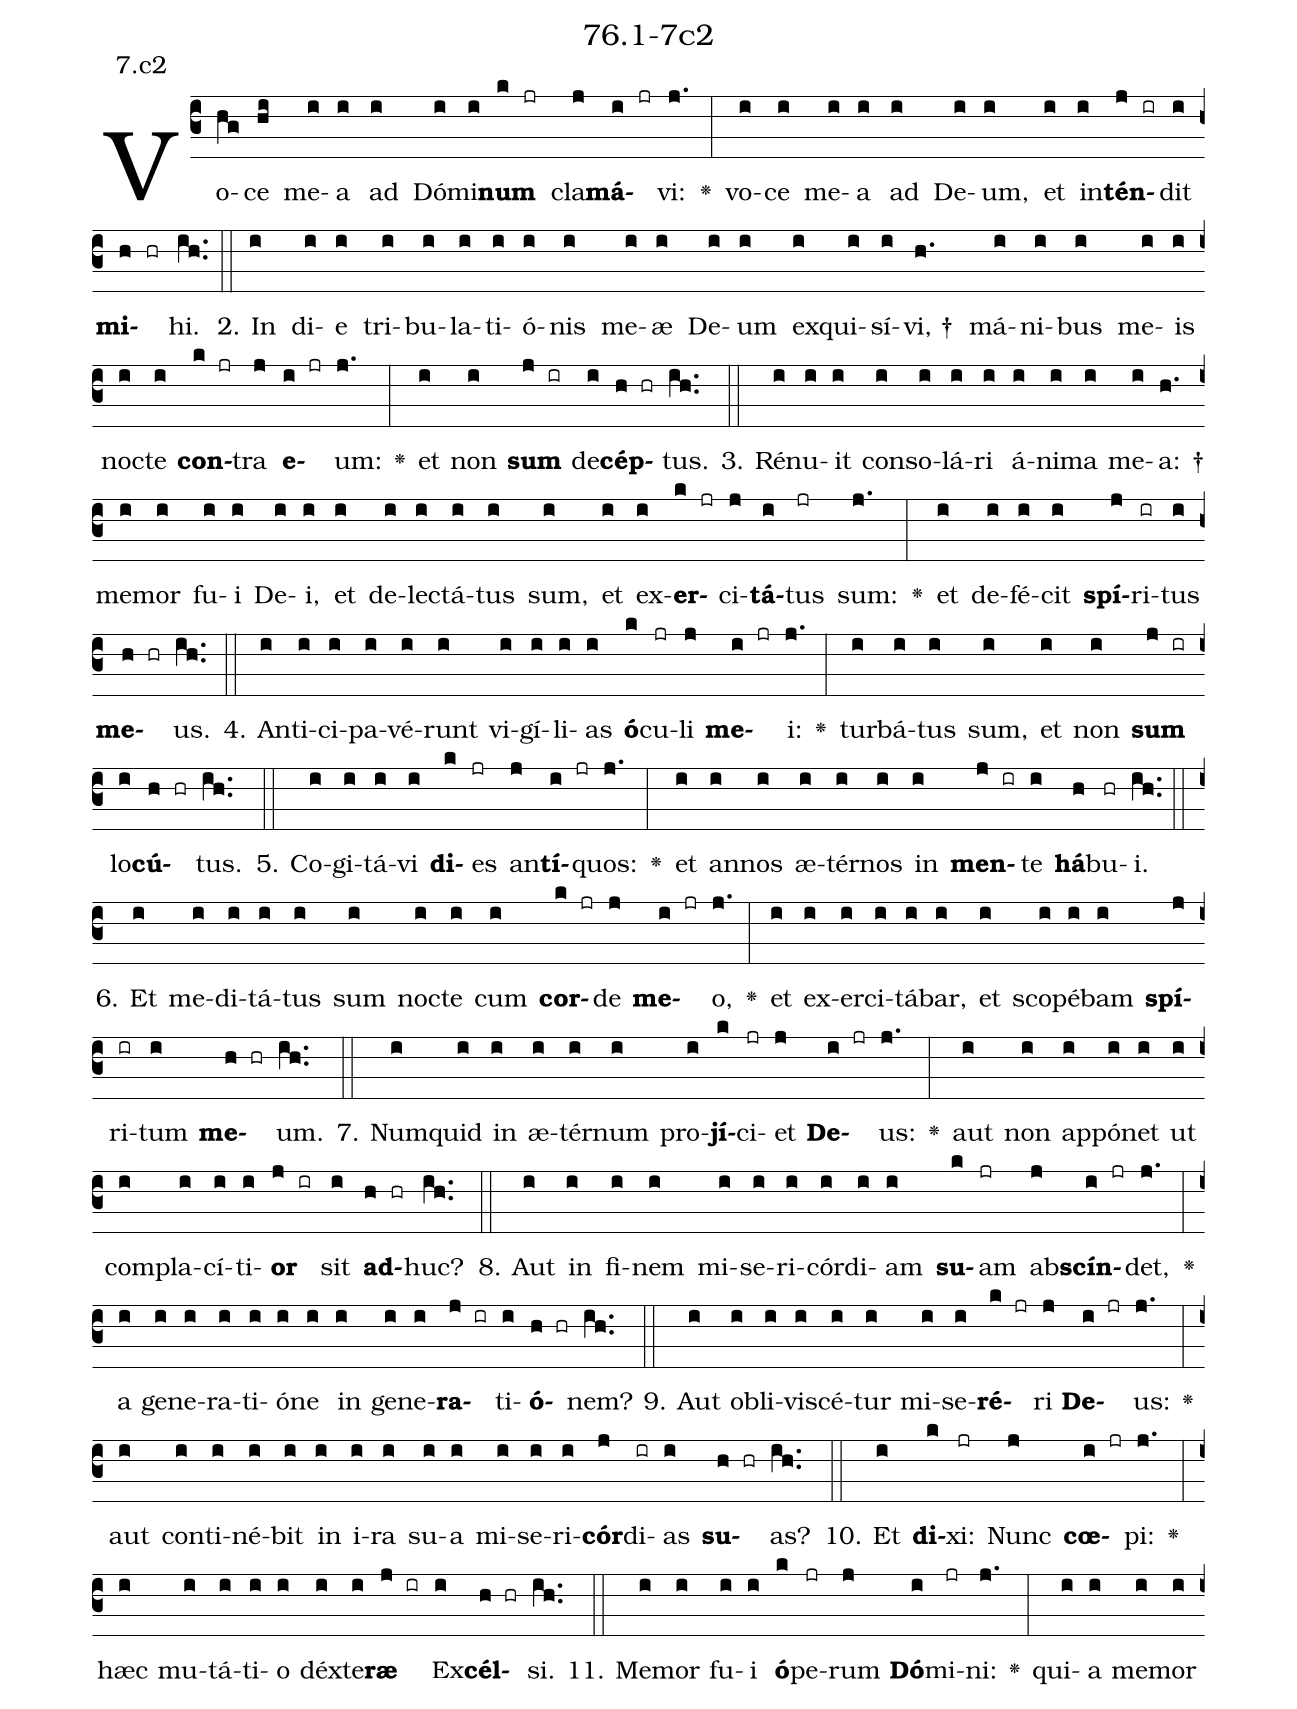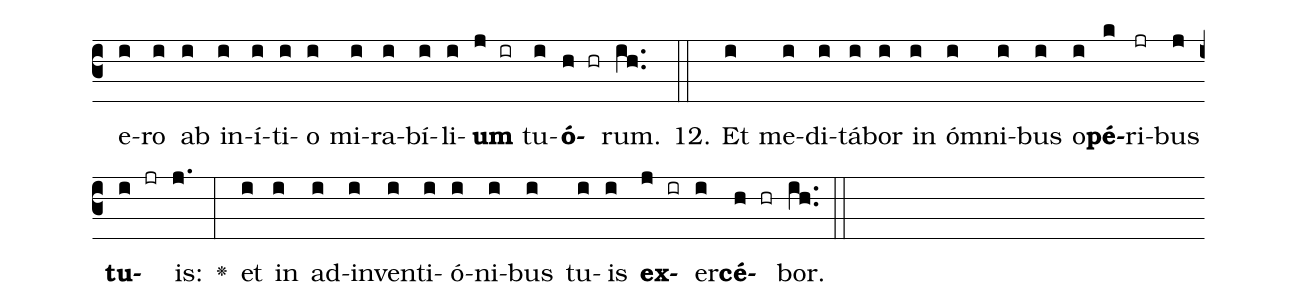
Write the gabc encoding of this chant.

name: 76.1-7c2;
annotation: 7.c2;
%%
(c3)Vo(hg)ce(hi) me(i)a(i) ad(i) Dó(i)mi(i)<b>num</b>(k jr) cla(j)<b>má</b>(i jr)vi:(j.) <v>\greheightstar</v>(:) vo(i)ce(i) me(i)a(i) ad(i) De(i)um,(i) et(i) in(i)<b>tén</b>(j ir)dit(i) <b>mi</b>(h hr)hi.(ih..) (::)
2. In(i) di(i)e(i) tri(i)bu(i)la(i)ti(i)ó(i)nis(i) me(i)æ(i) De(i)um(i) ex(i)qui(i)sí(i)vi, †(h.) má(i)ni(i)bus(i) me(i)is(i) noc(i)te(i) <b>con</b>(k jr)tra(j) <b>e</b>(i jr)um:(j.) <v>\greheightstar</v>(:) et(i) non(i) <b>sum</b>(j ir) de(i)<b>cép</b>(h hr)tus.(ih..) (::)
3. Ré(i)nu(i)it(i) con(i)so(i)lá(i)ri(i) á(i)ni(i)ma(i) me(i)a: †(h.) me(i)mor(i) fu(i)i(i) De(i)i,(i) et(i) de(i)lec(i)tá(i)tus(i) sum,(i) et(i) ex(i)<b>er</b>(k jr)ci(j)<b>tá</b>(i)tus(jr) sum:(j.) <v>\greheightstar</v>(:) et(i) de(i)fé(i)cit(i) <b>spí</b>(j)ri(ir)tus(i) <b>me</b>(h hr)us.(ih..) (::)
4. An(i)ti(i)ci(i)pa(i)vé(i)runt(i) vi(i)gí(i)li(i)as(i) <b>ó</b>(k)cu(jr)li(j) <b>me</b>(i jr)i:(j.) <v>\greheightstar</v>(:) tur(i)bá(i)tus(i) sum,(i) et(i) non(i) <b>sum</b>(j ir) lo(i)<b>cú</b>(h hr)tus.(ih..) (::)
5. Co(i)gi(i)tá(i)vi(i) <b>di</b>(k)es(jr) an(j)<b>tí</b>(i jr)quos:(j.) <v>\greheightstar</v>(:) et(i) an(i)nos(i) æ(i)tér(i)nos(i) in(i) <b>men</b>(j ir)te(i) <b>há</b>(h)bu(hr)i.(ih..) (::)
6. Et(i) me(i)di(i)tá(i)tus(i) sum(i) noc(i)te(i) cum(i) <b>cor</b>(k jr)de(j) <b>me</b>(i jr)o,(j.) <v>\greheightstar</v>(:) et(i) ex(i)er(i)ci(i)tá(i)bar,(i) et(i) sco(i)pé(i)bam(i) <b>spí</b>(j)ri(ir)tum(i) <b>me</b>(h hr)um.(ih..) (::)
7. Num(i)quid(i) in(i) æ(i)tér(i)num(i) pro(i)<b>jí</b>(k)ci(jr)et(j) <b>De</b>(i jr)us:(j.) <v>\greheightstar</v>(:) aut(i) non(i) ap(i)pó(i)net(i) ut(i) com(i)pla(i)cí(i)ti(i)<b>or</b>(j ir) sit(i) <b>ad</b>(h hr)huc?(ih..) (::)
8. Aut(i) in(i) fi(i)nem(i) mi(i)se(i)ri(i)cór(i)di(i)am(i) <b>su</b>(k)am(jr) ab(j)<b>scín</b>(i jr)det,(j.) <v>\greheightstar</v>(:) a(i) ge(i)ne(i)ra(i)ti(i)ó(i)ne(i) in(i) ge(i)ne(i)<b>ra</b>(j ir)ti(i)<b>ó</b>(h hr)nem?(ih..) (::)
9. Aut(i) ob(i)li(i)vi(i)scé(i)tur(i) mi(i)se(i)<b>ré</b>(k jr)ri(j) <b>De</b>(i jr)us:(j.) <v>\greheightstar</v>(:) aut(i) con(i)ti(i)né(i)bit(i) in(i) i(i)ra(i) su(i)a(i) mi(i)se(i)ri(i)<b>cór</b>(j)di(ir)as(i) <b>su</b>(h hr)as?(ih..) (::)
10. Et(i) <b>di</b>(k)xi:(jr) Nunc(j) <b>cœ</b>(i jr)pi:(j.) <v>\greheightstar</v>(:) hæc(i) mu(i)tá(i)ti(i)o(i) déx(i)te(i)<b>ræ</b>(j ir) Ex(i)<b>cél</b>(h hr)si.(ih..) (::)
11. Me(i)mor(i) fu(i)i(i) <b>ó</b>(k)pe(jr)rum(j) <b>Dó</b>(i)mi(jr)ni:(j.) <v>\greheightstar</v>(:) qui(i)a(i) me(i)mor(i) e(i)ro(i) ab(i) in(i)í(i)ti(i)o(i) mi(i)ra(i)bí(i)li(i)<b>um</b>(j ir) tu(i)<b>ó</b>(h hr)rum.(ih..) (::)
12. Et(i) me(i)di(i)tá(i)bor(i) in(i) óm(i)ni(i)bus(i) o(i)<b>pé</b>(k)ri(jr)bus(j) <b>tu</b>(i jr)is:(j.) <v>\greheightstar</v>(:) et(i) in(i) ad(i)in(i)ven(i)ti(i)ó(i)ni(i)bus(i) tu(i)is(i) <b>ex</b>(j ir)er(i)<b>cé</b>(h hr)bor.(ih..) (::)
